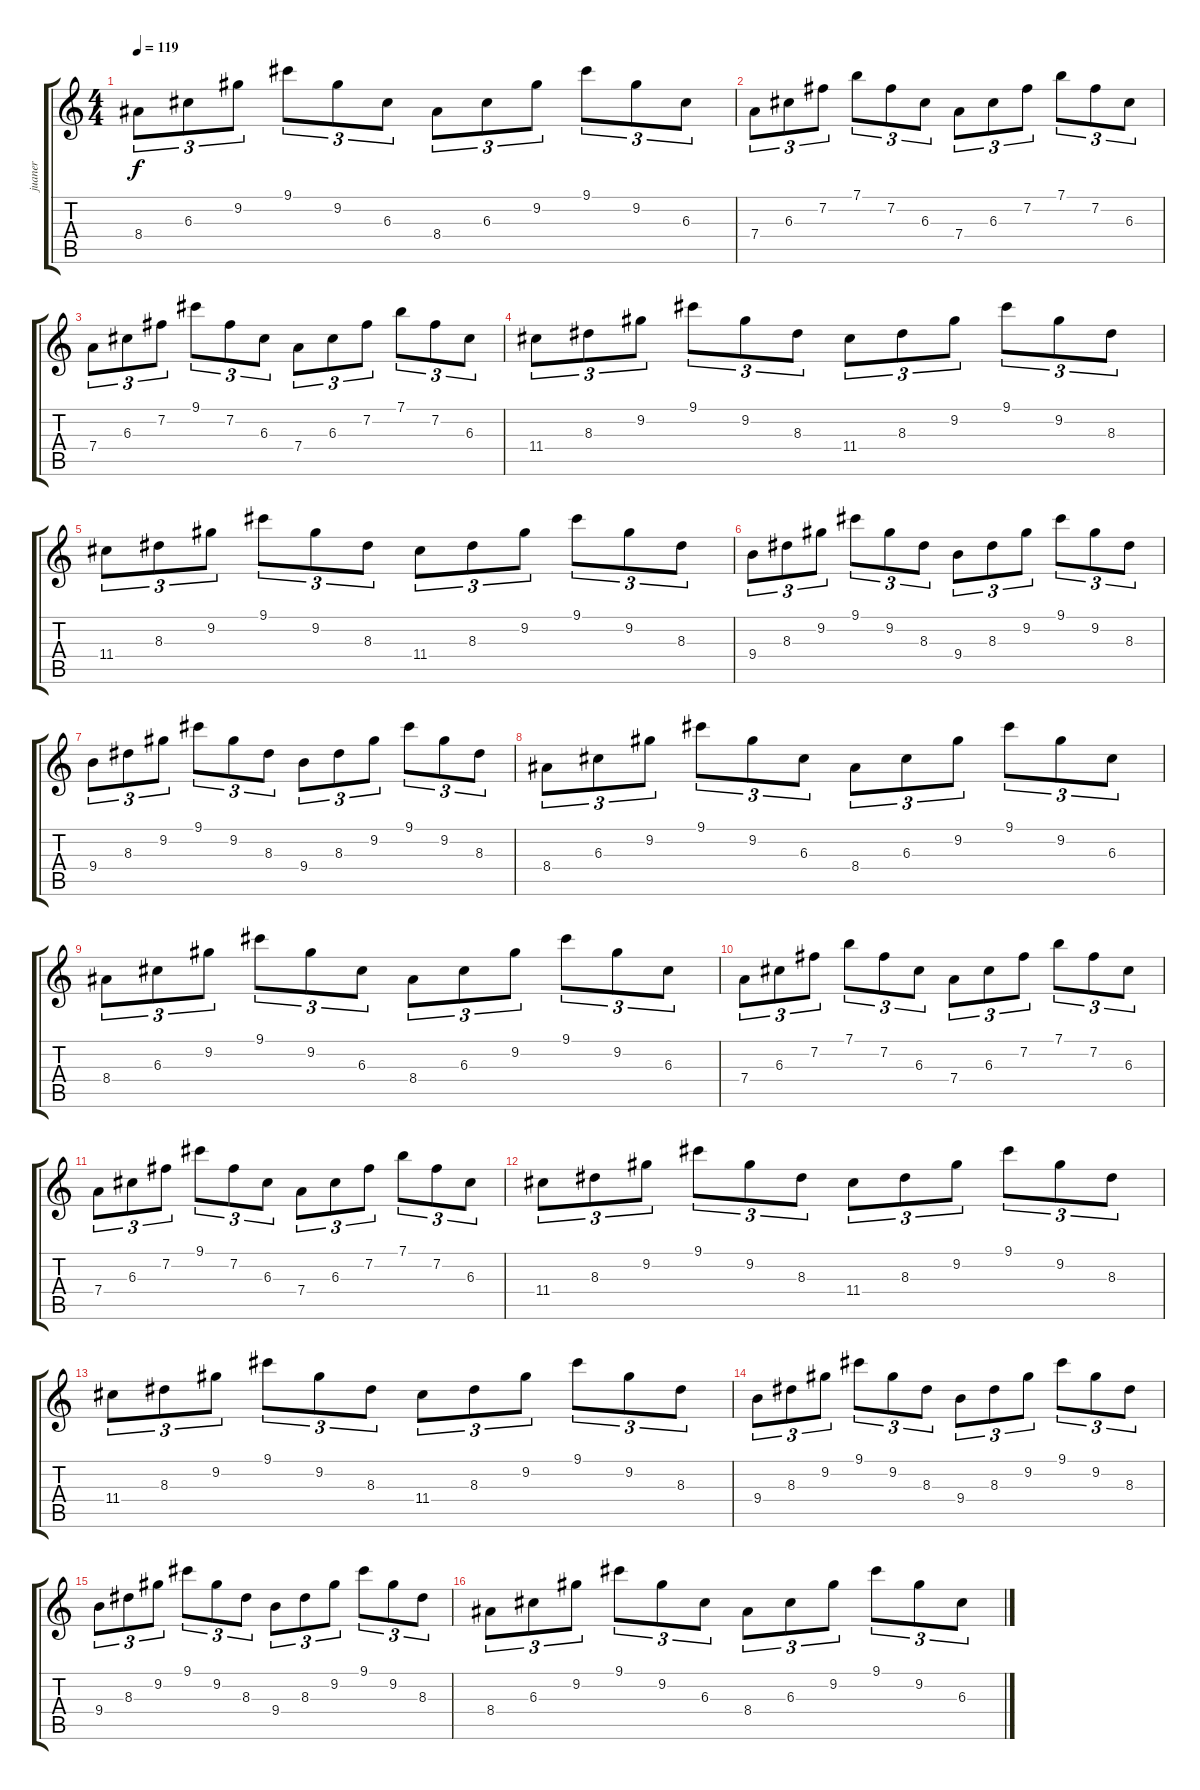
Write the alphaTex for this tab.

\track ("juaner" "juaner") {instrument distortionguitar}
\staff {score tabs}
\tuning (E4 B3 G3 D3 A2 E2) {hide}
\ts (4 4)
\tempo 119
\clef g2
\ks c
8.4.8{tu (3 2) dy f} 6.3.8{tu (3 2)} 9.2.8{tu (3 2)} 9.1.8{tu (3 2)} 9.2.8{tu (3 2)} 6.3.8{tu (3 2)} 8.4.8{tu (3 2)} 6.3.8{tu (3 2)} 9.2.8{tu (3 2)} 9.1.8{tu (3 2)} 9.2.8{tu (3 2)} 6.3.8{tu (3 2)} |
7.4.8{tu (3 2)} 6.3.8{tu (3 2)} 7.2.8{tu (3 2)} 7.1.8{tu (3 2)} 7.2.8{tu (3 2)} 6.3.8{tu (3 2)} 7.4.8{tu (3 2)} 6.3.8{tu (3 2)} 7.2.8{tu (3 2)} 7.1.8{tu (3 2)} 7.2.8{tu (3 2)} 6.3.8{tu (3 2)} |
7.4.8{tu (3 2)} 6.3.8{tu (3 2)} 7.2.8{tu (3 2)} 9.1.8{tu (3 2)} 7.2.8{tu (3 2)} 6.3.8{tu (3 2)} 7.4.8{tu (3 2)} 6.3.8{tu (3 2)} 7.2.8{tu (3 2)} 7.1.8{tu (3 2)} 7.2.8{tu (3 2)} 6.3.8{tu (3 2)} |
11.4.8{tu (3 2)} 8.3.8{tu (3 2)} 9.2.8{tu (3 2)} 9.1.8{tu (3 2)} 9.2.8{tu (3 2)} 8.3.8{tu (3 2)} 11.4.8{tu (3 2)} 8.3.8{tu (3 2)} 9.2.8{tu (3 2)} 9.1.8{tu (3 2)} 9.2.8{tu (3 2)} 8.3.8{tu (3 2)} |
11.4.8{tu (3 2)} 8.3.8{tu (3 2)} 9.2.8{tu (3 2)} 9.1.8{tu (3 2)} 9.2.8{tu (3 2)} 8.3.8{tu (3 2)} 11.4.8{tu (3 2)} 8.3.8{tu (3 2)} 9.2.8{tu (3 2)} 9.1.8{tu (3 2)} 9.2.8{tu (3 2)} 8.3.8{tu (3 2)} |
9.4.8{tu (3 2)} 8.3.8{tu (3 2)} 9.2.8{tu (3 2)} 9.1.8{tu (3 2)} 9.2.8{tu (3 2)} 8.3.8{tu (3 2)} 9.4.8{tu (3 2)} 8.3.8{tu (3 2)} 9.2.8{tu (3 2)} 9.1.8{tu (3 2)} 9.2.8{tu (3 2)} 8.3.8{tu (3 2)} |
9.4.8{tu (3 2)} 8.3.8{tu (3 2)} 9.2.8{tu (3 2)} 9.1.8{tu (3 2)} 9.2.8{tu (3 2)} 8.3.8{tu (3 2)} 9.4.8{tu (3 2)} 8.3.8{tu (3 2)} 9.2.8{tu (3 2)} 9.1.8{tu (3 2)} 9.2.8{tu (3 2)} 8.3.8{tu (3 2)} |
8.4.8{tu (3 2)} 6.3.8{tu (3 2)} 9.2.8{tu (3 2)} 9.1.8{tu (3 2)} 9.2.8{tu (3 2)} 6.3.8{tu (3 2)} 8.4.8{tu (3 2)} 6.3.8{tu (3 2)} 9.2.8{tu (3 2)} 9.1.8{tu (3 2)} 9.2.8{tu (3 2)} 6.3.8{tu (3 2)} |
8.4.8{tu (3 2)} 6.3.8{tu (3 2)} 9.2.8{tu (3 2)} 9.1.8{tu (3 2)} 9.2.8{tu (3 2)} 6.3.8{tu (3 2)} 8.4.8{tu (3 2)} 6.3.8{tu (3 2)} 9.2.8{tu (3 2)} 9.1.8{tu (3 2)} 9.2.8{tu (3 2)} 6.3.8{tu (3 2)} |
7.4.8{tu (3 2)} 6.3.8{tu (3 2)} 7.2.8{tu (3 2)} 7.1.8{tu (3 2)} 7.2.8{tu (3 2)} 6.3.8{tu (3 2)} 7.4.8{tu (3 2)} 6.3.8{tu (3 2)} 7.2.8{tu (3 2)} 7.1.8{tu (3 2)} 7.2.8{tu (3 2)} 6.3.8{tu (3 2)} |
7.4.8{tu (3 2)} 6.3.8{tu (3 2)} 7.2.8{tu (3 2)} 9.1.8{tu (3 2)} 7.2.8{tu (3 2)} 6.3.8{tu (3 2)} 7.4.8{tu (3 2)} 6.3.8{tu (3 2)} 7.2.8{tu (3 2)} 7.1.8{tu (3 2)} 7.2.8{tu (3 2)} 6.3.8{tu (3 2)} |
11.4.8{tu (3 2)} 8.3.8{tu (3 2)} 9.2.8{tu (3 2)} 9.1.8{tu (3 2)} 9.2.8{tu (3 2)} 8.3.8{tu (3 2)} 11.4.8{tu (3 2)} 8.3.8{tu (3 2)} 9.2.8{tu (3 2)} 9.1.8{tu (3 2)} 9.2.8{tu (3 2)} 8.3.8{tu (3 2)} |
11.4.8{tu (3 2)} 8.3.8{tu (3 2)} 9.2.8{tu (3 2)} 9.1.8{tu (3 2)} 9.2.8{tu (3 2)} 8.3.8{tu (3 2)} 11.4.8{tu (3 2)} 8.3.8{tu (3 2)} 9.2.8{tu (3 2)} 9.1.8{tu (3 2)} 9.2.8{tu (3 2)} 8.3.8{tu (3 2)} |
9.4.8{tu (3 2)} 8.3.8{tu (3 2)} 9.2.8{tu (3 2)} 9.1.8{tu (3 2)} 9.2.8{tu (3 2)} 8.3.8{tu (3 2)} 9.4.8{tu (3 2)} 8.3.8{tu (3 2)} 9.2.8{tu (3 2)} 9.1.8{tu (3 2)} 9.2.8{tu (3 2)} 8.3.8{tu (3 2)} |
9.4.8{tu (3 2)} 8.3.8{tu (3 2)} 9.2.8{tu (3 2)} 9.1.8{tu (3 2)} 9.2.8{tu (3 2)} 8.3.8{tu (3 2)} 9.4.8{tu (3 2)} 8.3.8{tu (3 2)} 9.2.8{tu (3 2)} 9.1.8{tu (3 2)} 9.2.8{tu (3 2)} 8.3.8{tu (3 2)} |
8.4.8{tu (3 2)} 6.3.8{tu (3 2)} 9.2.8{tu (3 2)} 9.1.8{tu (3 2)} 9.2.8{tu (3 2)} 6.3.8{tu (3 2)} 8.4.8{tu (3 2)} 6.3.8{tu (3 2)} 9.2.8{tu (3 2)} 9.1.8{tu (3 2)} 9.2.8{tu (3 2)} 6.3.8{tu (3 2)}
